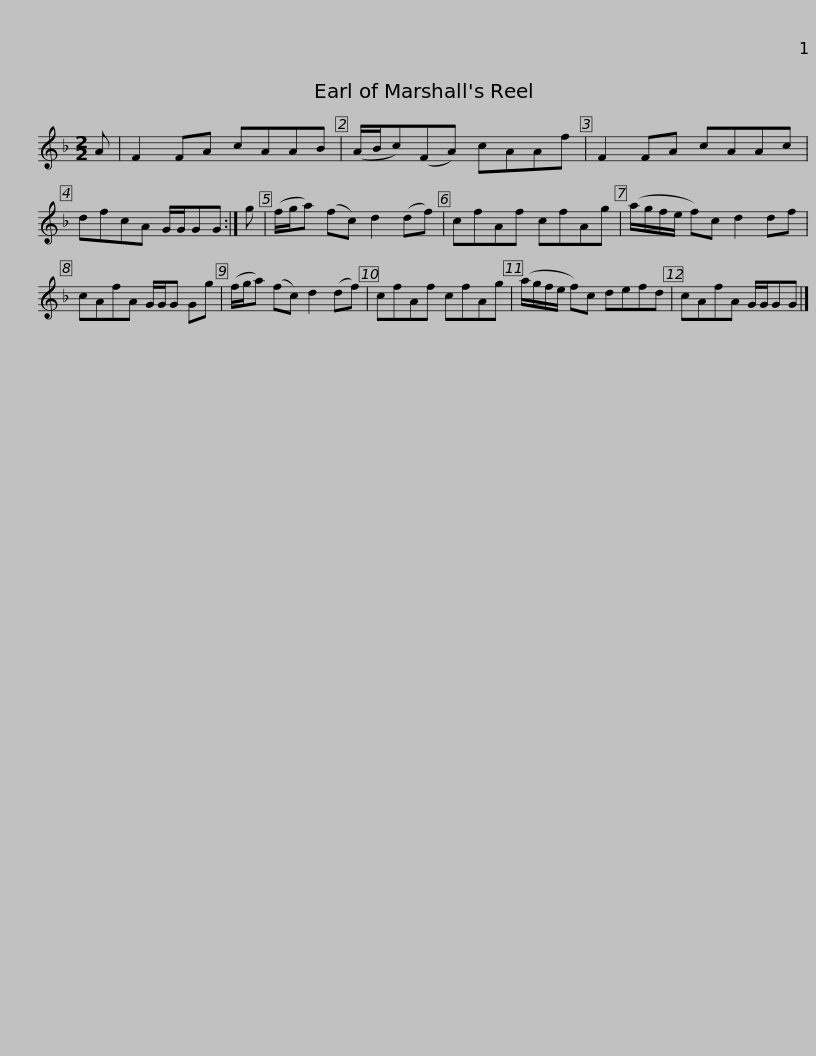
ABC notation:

X:1
L:1/8
M:2/2
I:linebreak $
K:F
V:1 treble
V:1
 A | F2 FA cAAB | (A/B/c)(FA) cAAf | F2 FA cAAc | dfcA G/G/GG :| %5
 g | (f/g/a) (fc) d2 (df) |$ cfAf cfAg | (a/g/f/e/ f)c d2 df | cAfA G/G/G Gg | %10
 (f/g/a) (fc) d2 (df) | cfAf cfAg |$ (a/g/f/e/ f)c defd | cAfA G/G/GG |] %14
